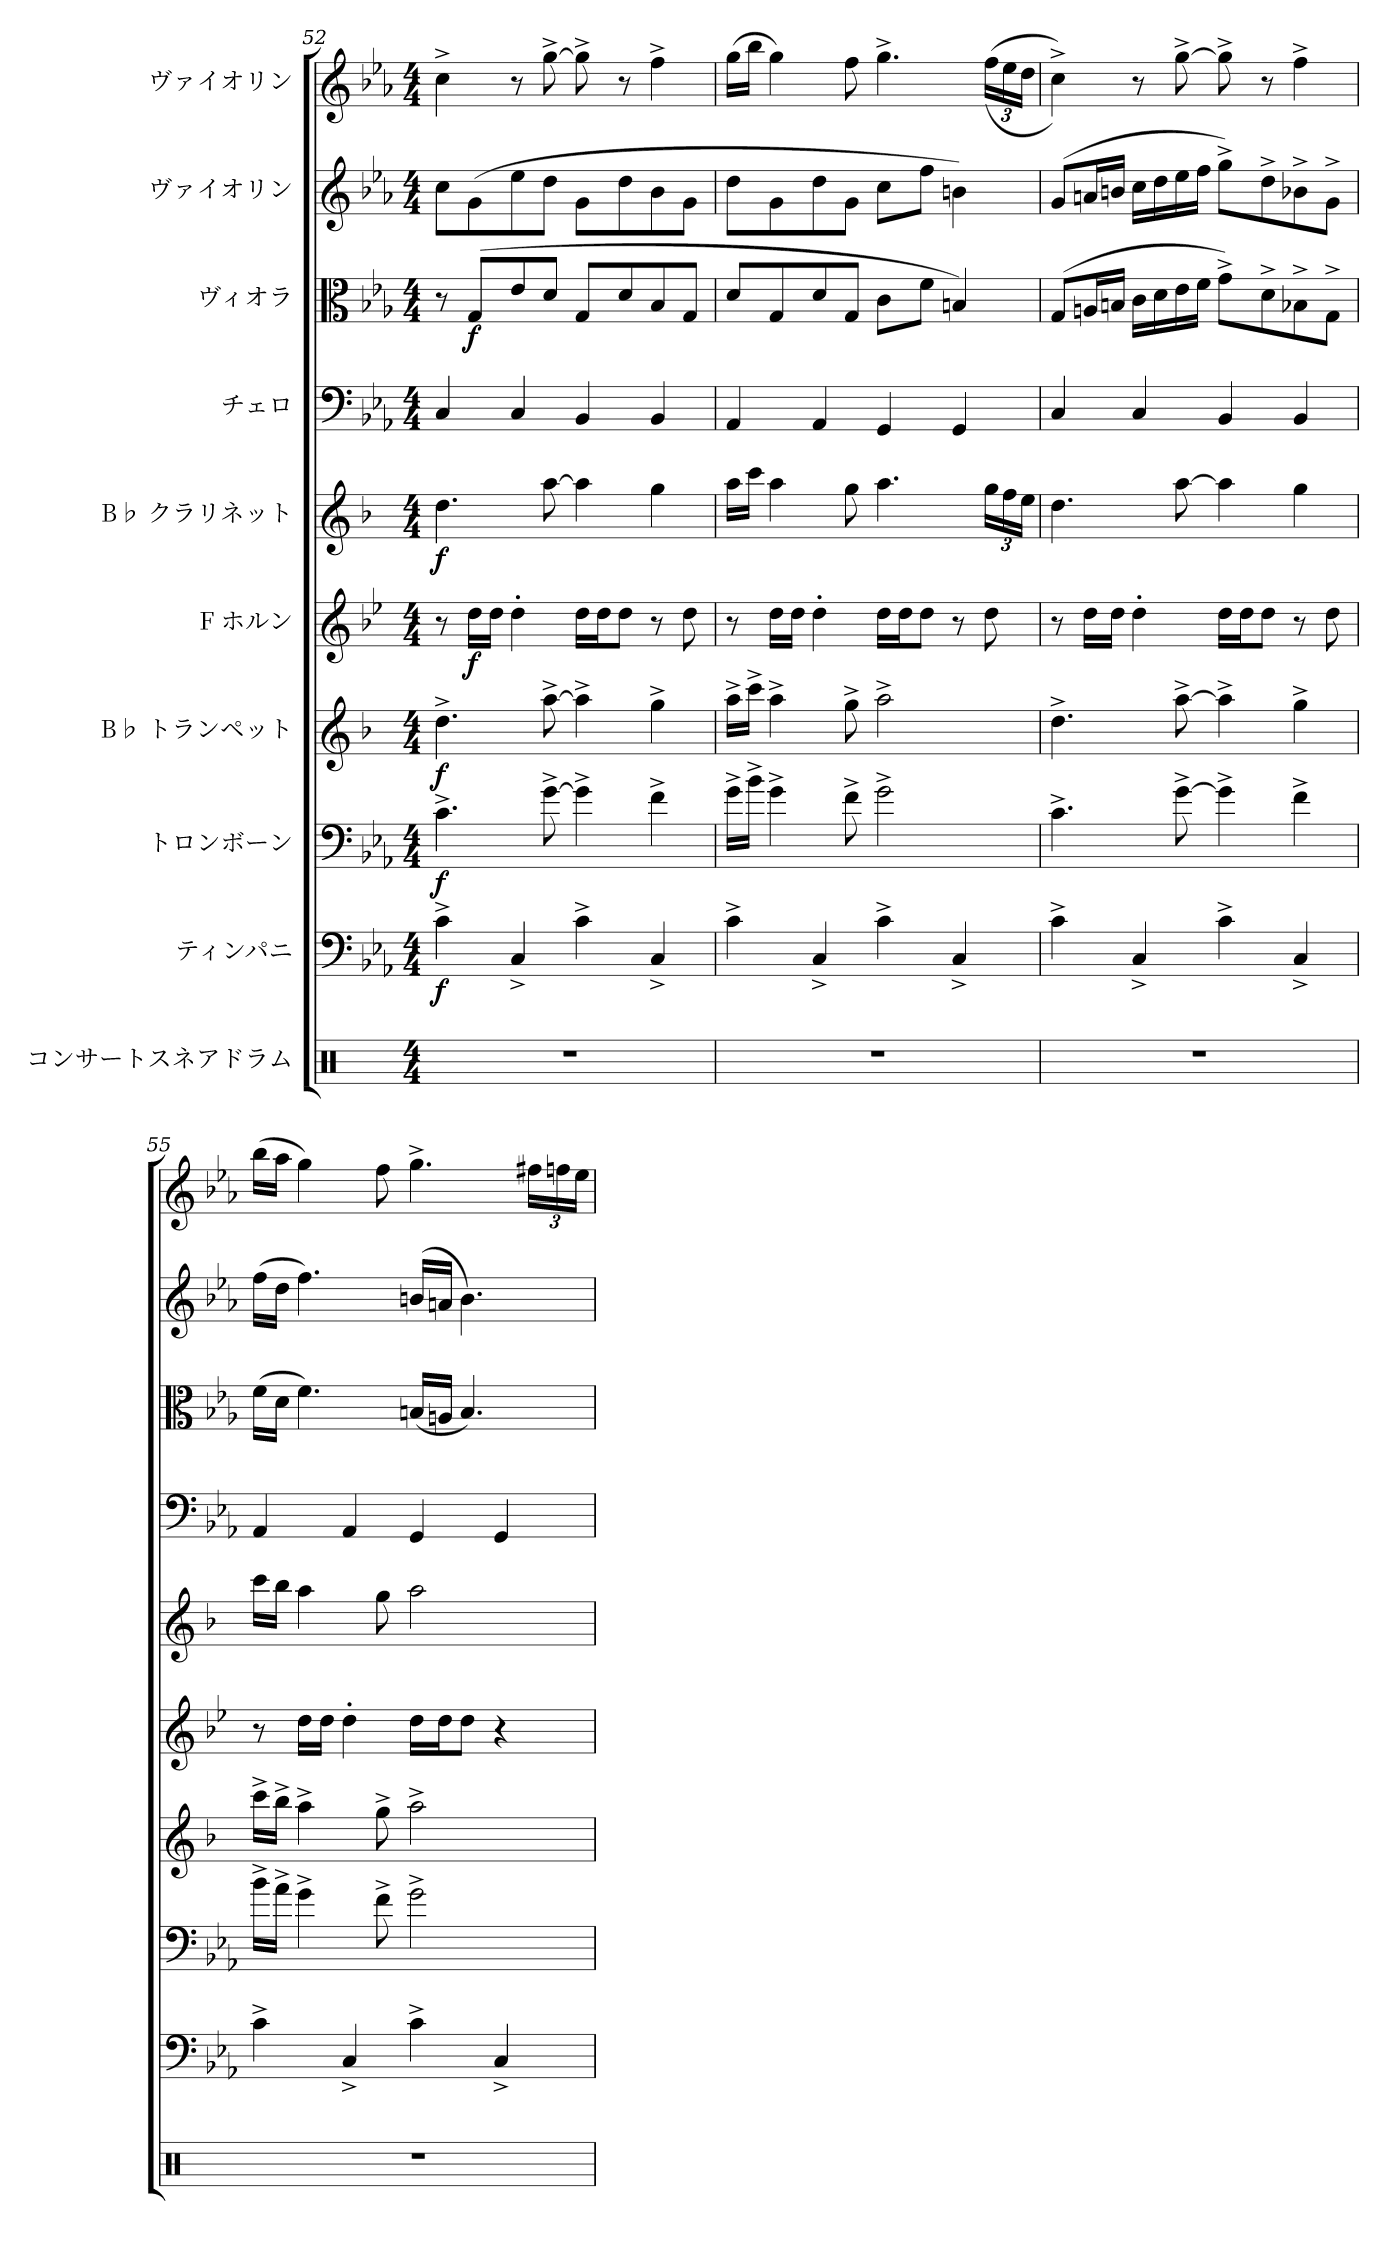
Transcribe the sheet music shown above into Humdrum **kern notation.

**kern	**kern	**dynam	**kern	**dynam	**kern	**dynam	**kern	**dynam	**kern	**dynam	**kern	**kern	**dynam	**kern	**kern
*part10	*part9	*part9	*part8	*part8	*part7	*part7	*part6	*part6	*part5	*part5	*part4	*part3	*part3	*part2	*part1
*staff10	*staff9	*staff9	*staff8	*staff8	*staff7	*staff7	*staff6	*staff6	*staff5	*staff5	*staff4	*staff3	*staff3	*staff2	*staff1
*I"コンサートスネアドラム	*I"ティンパニ	*	*I"トロンボーン	*	*I"B♭ トランペット	*	*I"F ホルン	*	*I"B♭ クラリネット	*	*I"チェロ	*I"ヴィオラ	*	*I"ヴァイオリン	*I"ヴァイオリン
!!LO:PB:g=z
*clefX	*clefF4	*	*clefF4	*	*clefG2	*	*clefG2	*	*clefG2	*	*clefF4	*clefC3	*	*clefG2	*clefG2
*	*	*	*	*	*ITrd1c2	*	*ITrd4c7	*	*ITrd1c2	*	*	*	*	*	*
*k[]	*k[b-e-a-]	*	*k[b-e-a-]	*	*k[b-e-a-]	*	*k[b-e-a-]	*	*k[b-e-a-]	*	*k[b-e-a-]	*k[b-e-a-]	*	*k[b-e-a-]	*k[b-e-a-]
*M4/4	*M4/4	*	*M4/4	*	*M4/4	*	*M4/4	*	*M4/4	*	*M4/4	*M4/4	*	*M4/4	*M4/4
=52	=52	=52	=52	=52	=52	=52	=52	=52	=52	=52	=52	=52	=52	=52	=52
!	!	!LO:DY:b	!	!LO:DY:b	!	!LO:DY:b	!	!	!	!LO:DY:b	!	!	!	!	!
1r	4c^\	f	4.c^\	f	4.cc^\	f	8r	.	4.cc\	f	4C/	8r	.	8cc\L	4cc^\
!	!	!	!	!	!	!	!	!LO:DY:b	!	!	!	!	!LO:DY:b	!	!
.	.	.	.	.	.	.	16g\LL	f	.	.	.	(>8G/L	f	(>8g\	.
.	.	.	.	.	.	.	16g\JJ	.	.	.	.	.	.	.	.
.	4C^/	.	.	.	.	.	4g'\	.	.	.	4C/	8e-/	.	8ee-\	8r
.	.	.	[8g^\	.	[8gg^\	.	.	.	[8gg\	.	.	8d/J	.	8dd\J	[8gg^\
.	4c^\	.	4g^\]	.	4gg^\]	.	16g\LL	.	4gg\]	.	4BB-/	8G/L	.	8g\L	8gg^\]
.	.	.	.	.	.	.	16g\J	.	.	.	.	.	.	.	.
.	.	.	.	.	.	.	8g\J	.	.	.	.	8d/	.	8dd\	8r
.	4C^/	.	4f^\	.	4ff^\	.	8r	.	4ff\	.	4BB-/	8B-/	.	8b-\	4ff^\
.	.	.	.	.	.	.	8g\	.	.	.	.	8G/J	.	8g\J	.
=53	=53	=53	=53	=53	=53	=53	=53	=53	=53	=53	=53	=53	=53	=53	=53
1r	4c^\	.	16g^\LL	.	16gg^\LL	.	8r	.	16gg\LL	.	4AA-/	8d/L	.	8dd\L	(>16gg\LL
.	.	.	16b-^\JJ	.	16bb-^\JJ	.	.	.	16bb-\JJ	.	.	.	.	.	16bb-\JJ
.	.	.	4g^\	.	4gg^\	.	16g\LL	.	4gg\	.	.	8G/	.	8g\	4gg\)
.	.	.	.	.	.	.	16g\JJ	.	.	.	.	.	.	.	.
.	4C^/	.	.	.	.	.	4g'\	.	.	.	4AA-/	8d/	.	8dd\	.
.	.	.	8f^\	.	8ff^\	.	.	.	8ff\	.	.	8G/J	.	8g\J	8ff\
.	4c^\	.	2g^\	.	2gg^\	.	16g\LL	.	4.gg\	.	4GG/	8c\L	.	8cc\L	4.gg^\
.	.	.	.	.	.	.	16g\J	.	.	.	.	.	.	.	.
.	.	.	.	.	.	.	8g\J	.	.	.	.	8f\J	.	8ff\J	.
.	4C^/	.	.	.	.	.	8r	.	.	.	4GG/	4Bn/)	.	4bn\)	.
*	*	*	*	*	*	*	*	*	*Xbrackettup	*	*	*	*	*	*Xbrackettup
.	.	.	.	.	.	.	8g\	.	24ff\LL	.	.	.	.	.	(>(>24ff\LL
.	.	.	.	.	.	.	.	.	24ee-\	.	.	.	.	.	24ee-\
.	.	.	.	.	.	.	.	.	24dd\JJ	.	.	.	.	.	24dd\JJ
=54	=54	=54	=54	=54	=54	=54	=54	=54	=54	=54	=54	=54	=54	=54	=54
1r	4c^\	.	4.c^\	.	4.cc^\	.	8r	.	4.cc\	.	4C/	(>8G/L	.	(>8g/L	4cc^\))
.	.	.	.	.	.	.	16g\LL	.	.	.	.	16An/L	.	16an/L	.
.	.	.	.	.	.	.	16g\JJ	.	.	.	.	16Bn/JJ	.	16bn/JJ	.
.	4C^/	.	.	.	.	.	4g'\	.	.	.	4C/	16c\LL	.	16cc\LL	8r
.	.	.	.	.	.	.	.	.	.	.	.	16d\	.	16dd\	.
.	.	.	[8g^\	.	[8gg^\	.	.	.	[8gg\	.	.	16e-\	.	16ee-\	[8gg^\
.	.	.	.	.	.	.	.	.	.	.	.	16f\JJ	.	16ff\JJ	.
.	4c^\	.	4g^\]	.	4gg^\]	.	16g\LL	.	4gg\]	.	4BB-/	8g^\L)	.	8gg^\L)	8gg^\]
.	.	.	.	.	.	.	16g\J	.	.	.	.	.	.	.	.
.	.	.	.	.	.	.	8g\J	.	.	.	.	8d^\	.	8dd^\	8r
.	4C^/	.	4f^\	.	4ff^\	.	8r	.	4ff\	.	4BB-/	8B-X^\	.	8b-X^\	4ff^\
.	.	.	.	.	.	.	8g\	.	.	.	.	8G^\J	.	8g^\J	.
!!LO:PB:g=z
=55	=55	=55	=55	=55	=55	=55	=55	=55	=55	=55	=55	=55	=55	=55	=55
1r	4c^\	.	16b-^\LL	.	16bb-^\LL	.	8r	.	16bb-\LL	.	4AA-/	(>16f\LL	.	(>16ff\LL	(>16bb-\LL
.	.	.	16a-^\JJ	.	16aa-^\JJ	.	.	.	16aa-\JJ	.	.	16d\JJ	.	16dd\JJ	16aa-\JJ
.	.	.	4g^\	.	4gg^\	.	16g\LL	.	4gg\	.	.	4.f\)	.	4.ff\)	4gg\)
.	.	.	.	.	.	.	16g\JJ	.	.	.	.	.	.	.	.
.	4C^/	.	.	.	.	.	4g'\	.	.	.	4AA-/	.	.	.	.
.	.	.	8f^\	.	8ff^\	.	.	.	8ff\	.	.	.	.	.	8ff\
.	4c^\	.	2g^\	.	2gg^\	.	16g\LL	.	2gg\	.	4GG/	(<16Bn/LL	.	(>16bn/LL	4.gg^\
.	.	.	.	.	.	.	16g\J	.	.	.	.	16An/JJ	.	16an/JJ	.
.	.	.	.	.	.	.	8g\J	.	.	.	.	4.B/)	.	4.b\)	.
.	4C^/	.	.	.	.	.	4r	.	.	.	4GG/	.	.	.	.
.	.	.	.	.	.	.	.	.	.	.	.	.	.	.	24ff#X\LL
.	.	.	.	.	.	.	.	.	.	.	.	.	.	.	24ffn\
.	.	.	.	.	.	.	.	.	.	.	.	.	.	.	24ee-\JJ
=	=	=	=	=	=	=	=	=	=	=	=	=	=	=	=
*-	*-	*-	*-	*-	*-	*-	*-	*-	*-	*-	*-	*-	*-	*-	*-
